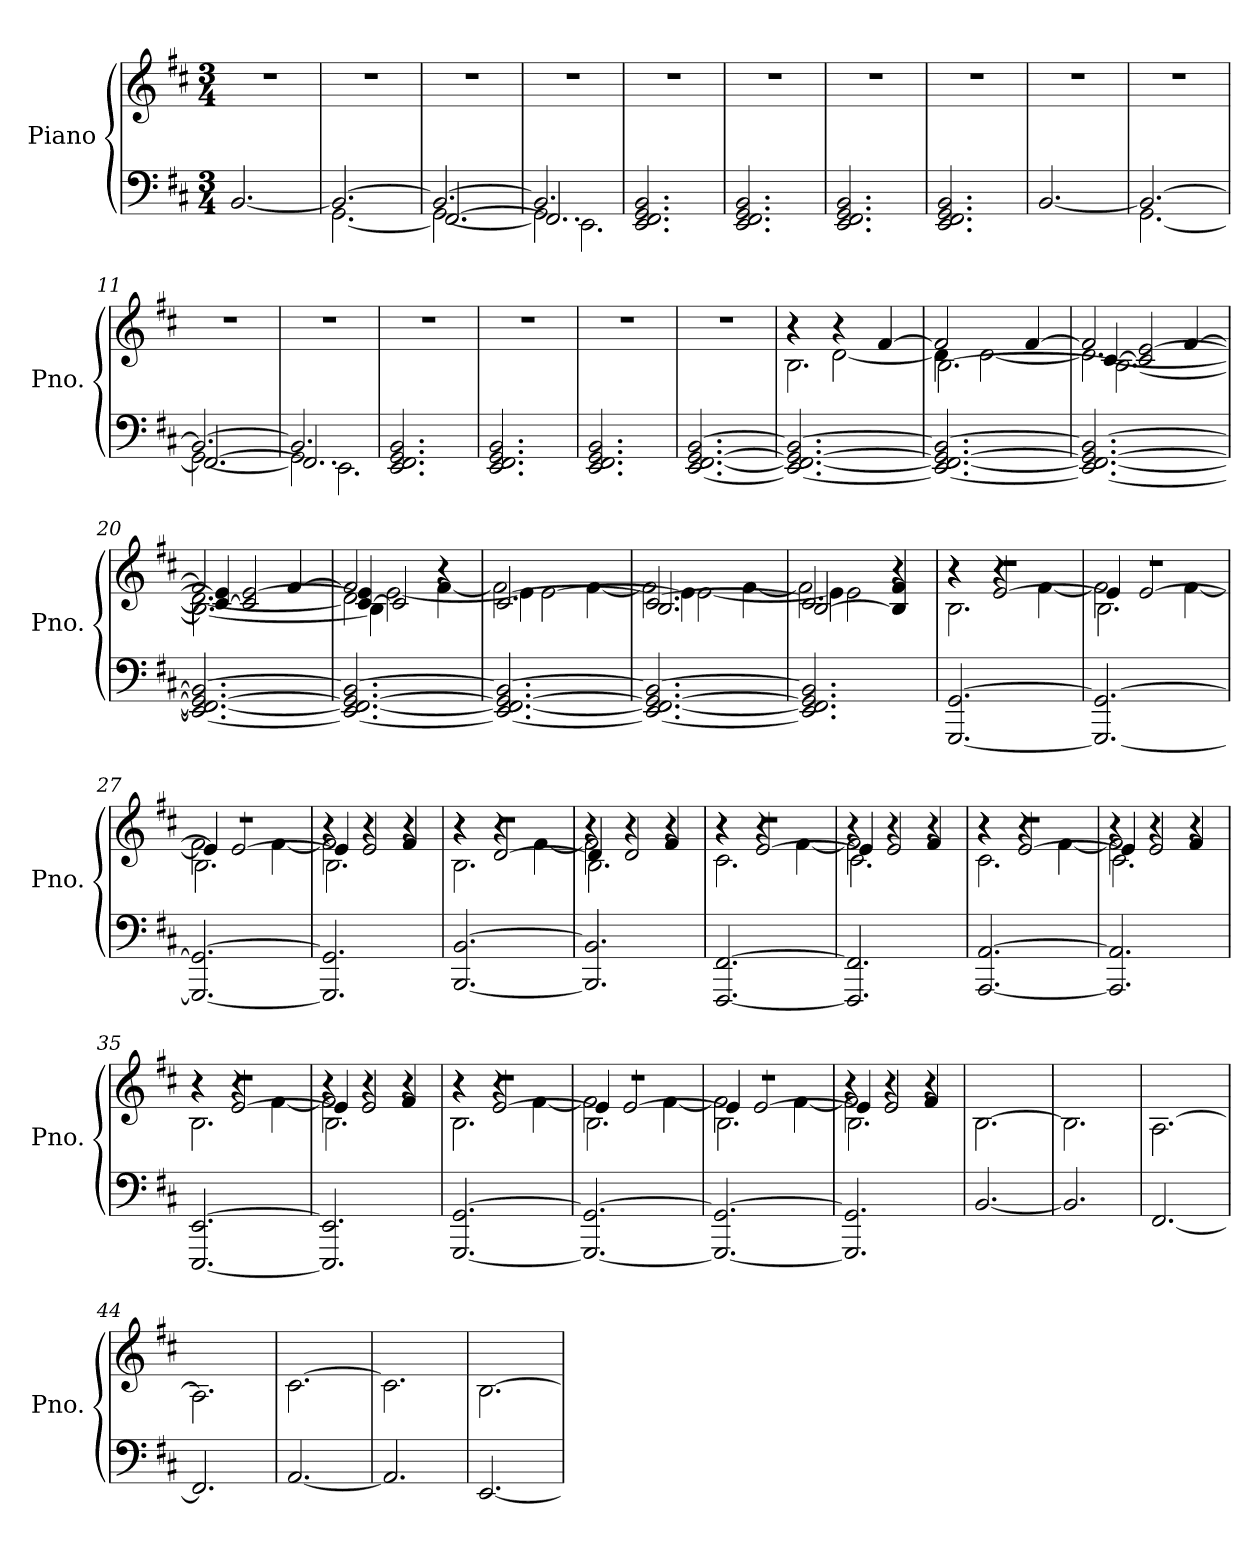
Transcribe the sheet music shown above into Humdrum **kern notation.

**kern	**kern
*part2	*part1
*staff2	*staff1
*I"Piano	*I"Piano
*I'Pno.	*I'Pno.
*clefF4	*clefG2
*k[f#c#]	*k[f#c#]
*M3/4	*M3/4
*MM150	*MM150
=1	=1
[2.BB/	2.r
=2	=2
*^	*
2.BB/_	[2.GG\	2.r
=3	=3	=3
*	*^	*
2.BB/_	2.GG\_	[2.FF#/	2.r
=4	=4	=4	=4
*	*	*^	*
2.BB/]	2.GG\]	2.FF#/]	2.EE\	2.r
*v	*v	*v	*v	*
=5	=5
2.EE/ 2.FF#/ 2.GG/ 2.BB/	2.r
=6	=6
2.EE/ 2.FF#/ 2.GG/ 2.BB/	2.r
=7	=7
2.EE/ 2.FF#/ 2.GG/ 2.BB/	2.r
=8	=8
2.EE/ 2.FF#/ 2.GG/ 2.BB/	2.r
=9	=9
[2.BB/	2.r
=10	=10
*^	*
2.BB/_	[2.GG\	2.r
=11	=11	=11
*	*^	*
2.BB/_	2.GG\_	[2.FF#/	2.r
=12	=12	=12	=12
*	*	*^	*
2.BB/]	2.GG\]	2.FF#/]	2.EE\	2.r
*v	*v	*v	*v	*
=13	=13
2.EE/ 2.FF#/ 2.GG/ 2.BB/	2.r
!!LO:LB:g=z
=14	=14
2.EE/ 2.FF#/ 2.GG/ 2.BB/	2.r
=15	=15
2.EE/ 2.FF#/ 2.GG/ 2.BB/	2.r
=16	=16
[2.EE/ [2.FF#/ [2.GG/ [2.BB/	2.r
=17	=17
*	*^
*	*	*^
2.EE/_ 2.FF#/_ 2.GG/_ 2.BB/_	4r	4r	2.B\
.	4r	[2d\	.
.	[4f#/	.	.
=18	=18	=18	=18
2.EE/_ 2.FF#/_ 2.GG/_ 2.BB/_	2f#/]	4d\]	[2.B\
.	.	[2d\	.
.	[4f#/	.	.
=19	=19	=19	=19
*	*	*	*^
2.EE/_ 2.FF#/_ 2.GG/_ 2.BB/_	2f#/]	2.d\_	[4c#/	2.B\_
.	.	.	2c#/] [2e/	.
.	[4f#/	.	.	.
=20	=20	=20	=20	=20
2.EE/_ 2.FF#/_ 2.GG/_ 2.BB/_	2f#/]	2.d\_	[4c#/ 4e/]	2.B\_
.	.	.	2c#/] [2e/	.
.	[4f#/	.	.	.
=21	=21	=21	=21	=21
2.EE/_ 2.FF#/_ 2.GG/_ 2.BB/_	2f#/]	2d\]	[4c#/ 4e/]	4B\]
.	.	.	2c#/]	[2e\
.	4r	[4f#\	.	.
*	*	*	*v	*v
!!LO:LB:g=z
=22	=22	=22	=22
2.EE/_ 2.FF#/_ 2.GG/_ 2.BB/_	[2.c#/	2f#\]	4e\]
.	.	.	[2e\
.	.	[4f#\	.
=23	=23	=23	=23
*	*	*	*^
2.EE/_ 2.FF#/_ 2.GG/_ 2.BB/_	2.c#/_	2f#\]	2.B/	4e\]
.	.	.	.	[2e\
.	.	[4f#\	.	.
=24	=24	=24	=24	=24
2.EE/] 2.FF#/] 2.GG/] 2.BB/]	2.c#/]	2f#\]	[2B/	4e\]
.	.	.	.	2e\
.	.	4r	4B/] 4f#/	.
=25	=25	=25	=25	=25
[2.GGG/ [2.GG/	2.r	4r	4r	2.B\
.	.	4r	[2e/	.
.	.	[4f#\	.	.
=26	=26	=26	=26	=26
2.GGG/_ 2.GG/_	2.r	2f#\]	4e/]	2.B\
.	.	.	[2e/	.
.	.	[4f#\	.	.
=27	=27	=27	=27	=27
2.GGG/_ 2.GG/_	2.r	2f#\]	4e/]	2.B\
.	.	.	[2e/	.
.	.	[4f#\	.	.
=28	=28	=28	=28	=28
2.GGG/] 2.GG/]	4r	2f#\]	4e/]	2.B\
.	4r	.	2e/	.
.	4f#/	4r	.	.
!!LO:LB:g=z	!!	!!	!!
=29	=29	=29	=29	=29
[2.BBB/ [2.BB/	2.r	4r	4r	2.B\
.	.	4r	[2d/	.
.	.	[4f#\	.	.
=30	=30	=30	=30	=30
2.BBB/] 2.BB/]	4r	2f#\]	4d/]	2.B\
.	4r	.	2d/	.
.	4f#/	4r	.	.
=31	=31	=31	=31	=31
[2.FFF#/ [2.FF#/	2.r	4r	4r	2.c#\
.	.	4r	[2e/	.
.	.	[4f#\	.	.
=32	=32	=32	=32	=32
2.FFF#/] 2.FF#/]	4r	2f#\]	4e/]	2.c#\
.	4r	.	2e/	.
.	4f#/	4r	.	.
=33	=33	=33	=33	=33
[2.AAA/ [2.AA/	2.r	4r	4r	2.c#\
.	.	4r	[2e/	.
.	.	[4f#\	.	.
=34	=34	=34	=34	=34
2.AAA/] 2.AA/]	4r	2f#\]	4e/]	2.c#\
.	4r	.	2e/	.
.	4f#/	4r	.	.
=35	=35	=35	=35	=35
[2.EEE/ [2.EE/	2.r	4r	4r	2.B\
.	.	4r	[2e/	.
.	.	[4f#\	.	.
=36	=36	=36	=36	=36
2.EEE/] 2.EE/]	4r	2f#\]	4e/]	2.B\
.	4r	.	2e/	.
.	4f#/	4r	.	.
!!LO:LB:g=z	!!	!!	!!
=37	=37	=37	=37	=37
[2.GGG/ [2.GG/	2.r	4r	4r	2.B\
.	.	4r	[2e/	.
.	.	[4f#\	.	.
=38	=38	=38	=38	=38
2.GGG/_ 2.GG/_	2.r	2f#\]	4e/]	2.B\
.	.	.	[2e/	.
.	.	[4f#\	.	.
=39	=39	=39	=39	=39
2.GGG/_ 2.GG/_	2.r	2f#\]	4e/]	2.B\
.	.	.	[2e/	.
.	.	[4f#\	.	.
=40	=40	=40	=40	=40
2.GGG/] 2.GG/]	4r	2f#\]	4e/]	2.B\
.	4r	.	2e/	.
.	4f#/	4r	.	.
*	*v	*v	*v	*v
=41	=41
[2.BB/	[2.B\
=42	=42
2.BB/]	2.B\]
=43	=43
[2.FF#/	[2.A\
=44	=44
2.FF#/]	2.A\]
=45	=45
[2.AA/	[2.c#\
=46	=46
2.AA/]	2.c#\]
=47	=47
[2.EE/	[2.B\
=	=
*-	*-
